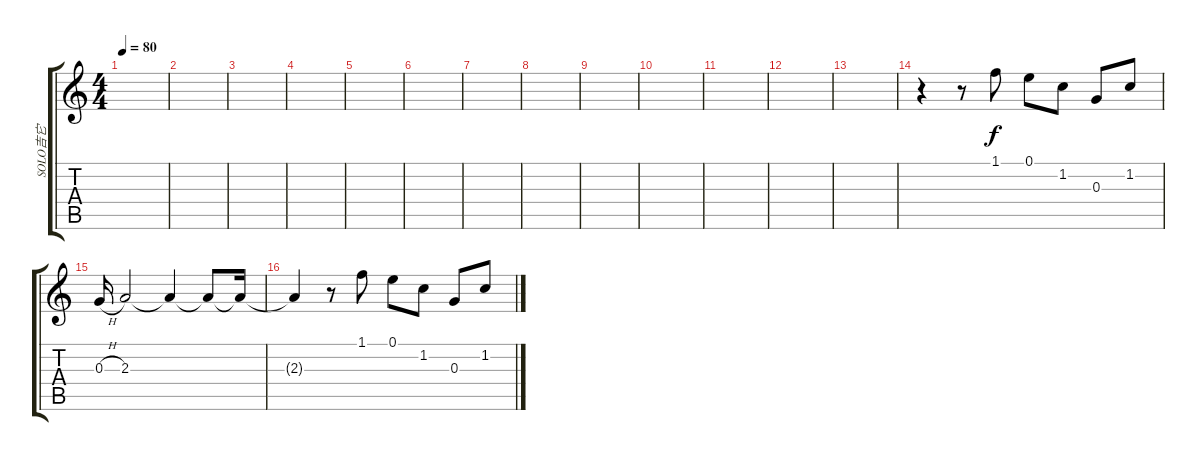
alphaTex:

\track ("SOLO吉它" "SOLO吉它") {instrument overdrivenguitar}
\staff {score tabs}
\tuning (E4 B3 G3 D3 A2 E2) {hide}
\ts (4 4)
\tempo 80
\clef g2
\ks c
|
|
|
|
|
|
|
|
|
|
|
|
|
r.4 r.8 1.1.8{dy f} 0.1.8 1.2.8 0.3.8 1.2.8 |
0.3{h}.16 2.3.2 2.3{t}.4 2.3{t}.8 2.3{t}.16 |
2.3{t}.4 r.8 1.1.8 0.1.8 1.2.8 0.3.8 1.2.8
